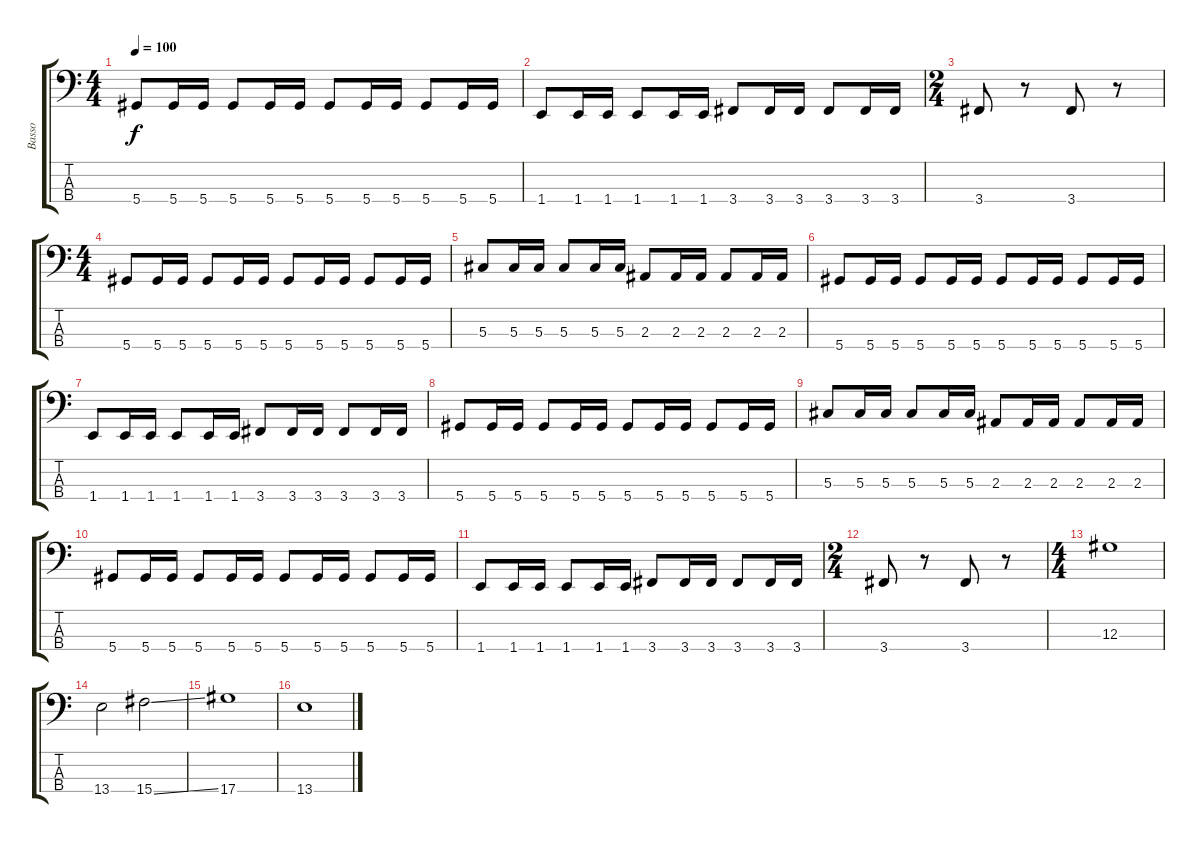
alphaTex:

\track ("Basso" "Basso") {instrument electricbassfinger}
\staff {score tabs}
\tuning (Gb2 Db2 Ab1 Eb1) {hide}
\ts (4 4)
\tempo 100
\clef f4
\ks c
5.4.8{dy f} 5.4.16 5.4.16 5.4.8 5.4.16 5.4.16 5.4.8 5.4.16 5.4.16 5.4.8 5.4.16 5.4.16 |
1.4.8 1.4.16 1.4.16 1.4.8 1.4.16 1.4.16 3.4.8 3.4.16 3.4.16 3.4.8 3.4.16 3.4.16 |
\ts (2 4)
3.4.8 r.8 3.4.8 r.8 |
\ts (4 4)
5.4.8 5.4.16 5.4.16 5.4.8 5.4.16 5.4.16 5.4.8 5.4.16 5.4.16 5.4.8 5.4.16 5.4.16 |
5.3.8 5.3.16 5.3.16 5.3.8 5.3.16 5.3.16 2.3.8 2.3.16 2.3.16 2.3.8 2.3.16 2.3.16 |
5.4.8 5.4.16 5.4.16 5.4.8 5.4.16 5.4.16 5.4.8 5.4.16 5.4.16 5.4.8 5.4.16 5.4.16 |
1.4.8 1.4.16 1.4.16 1.4.8 1.4.16 1.4.16 3.4.8 3.4.16 3.4.16 3.4.8 3.4.16 3.4.16 |
5.4.8 5.4.16 5.4.16 5.4.8 5.4.16 5.4.16 5.4.8 5.4.16 5.4.16 5.4.8 5.4.16 5.4.16 |
5.3.8 5.3.16 5.3.16 5.3.8 5.3.16 5.3.16 2.3.8 2.3.16 2.3.16 2.3.8 2.3.16 2.3.16 |
5.4.8 5.4.16 5.4.16 5.4.8 5.4.16 5.4.16 5.4.8 5.4.16 5.4.16 5.4.8 5.4.16 5.4.16 |
1.4.8 1.4.16 1.4.16 1.4.8 1.4.16 1.4.16 3.4.8 3.4.16 3.4.16 3.4.8 3.4.16 3.4.16 |
\ts (2 4)
3.4.8 r.8 3.4.8 r.8 |
\ts (4 4)
12.3.1 |
13.4.2 15.4{ss}.2 |
17.4.1 |
13.4.1
